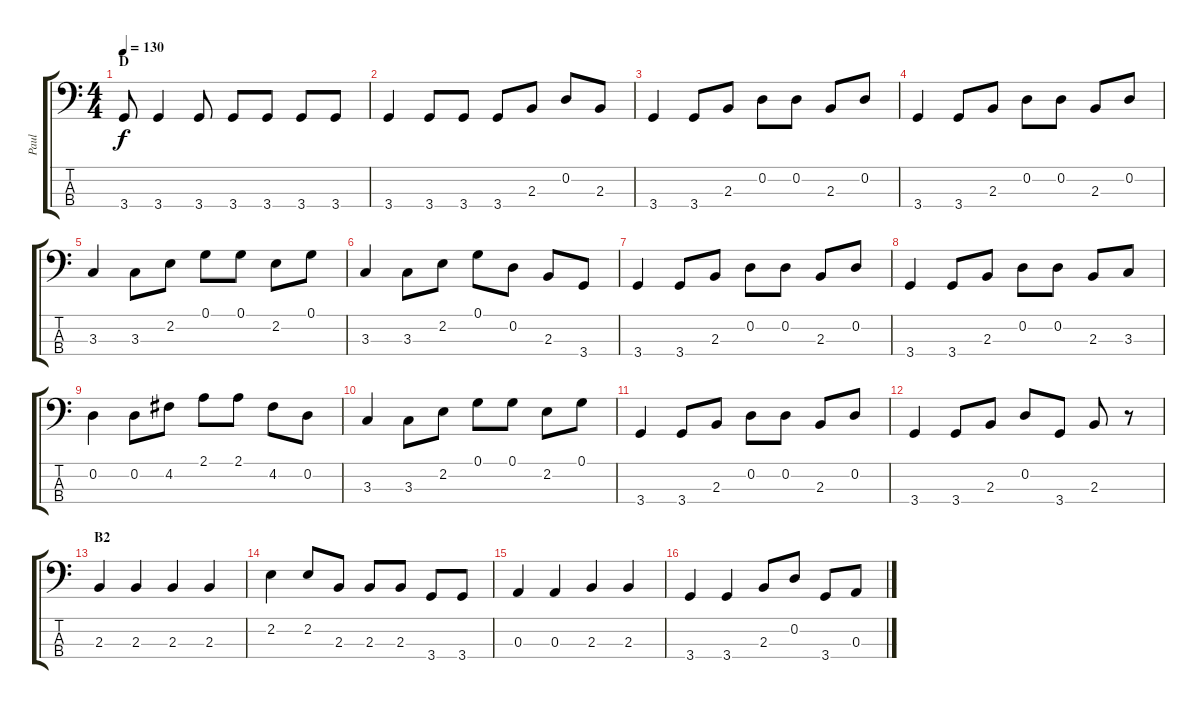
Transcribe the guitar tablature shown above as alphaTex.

\track ("Paul" "Paul") {instrument electricbasspick}
\staff {score tabs}
\tuning (G2 D2 A1 E1) {hide}
\ts (4 4)
\section ("" "D")
\tempo 130
\clef f4
\ks c
3.4.8{dy f} 3.4.4 3.4.8 3.4.8 3.4.8 3.4.8 3.4.8 |
3.4.4 3.4.8 3.4.8 3.4.8 2.3.8 0.2.8 2.3.8 |
3.4.4 3.4.8 2.3.8 0.2.8 0.2.8 2.3.8 0.2.8 |
3.4.4 3.4.8 2.3.8 0.2.8 0.2.8 2.3.8 0.2.8 |
3.3.4 3.3.8 2.2.8 0.1.8 0.1.8 2.2.8 0.1.8 |
3.3.4 3.3.8 2.2.8 0.1.8 0.2.8 2.3.8 3.4.8 |
3.4.4 3.4.8 2.3.8 0.2.8 0.2.8 2.3.8 0.2.8 |
3.4.4 3.4.8 2.3.8 0.2.8 0.2.8 2.3.8 3.3.8 |
0.2.4 0.2.8 4.2.8 2.1.8 2.1.8 4.2.8 0.2.8 |
3.3.4 3.3.8 2.2.8 0.1.8 0.1.8 2.2.8 0.1.8 |
3.4.4 3.4.8 2.3.8 0.2.8 0.2.8 2.3.8 0.2.8 |
3.4.4 3.4.8 2.3.8 0.2.8 3.4.8 2.3.8 r.8 |
\section ("" "B2")
2.3.4 2.3.4 2.3.4 2.3.4 |
2.2.4 2.2.8 2.3.8 2.3.8 2.3.8 3.4.8 3.4.8 |
0.3.4 0.3.4 2.3.4 2.3.4 |
3.4.4 3.4.4 2.3.8 0.2.8 3.4.8 0.3.8
